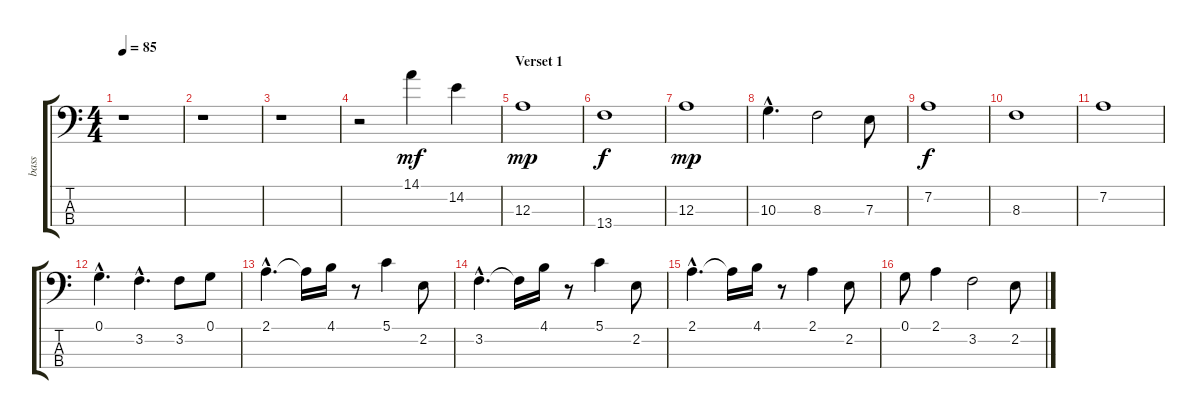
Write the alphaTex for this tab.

\track ("bass" "bass") {instrument electricbassfinger}
\staff {score tabs}
\tuning (G2 D2 A1 E1) {hide}
\ts (4 4)
\tempo 85
\clef f4
\ks c
r.1{dy mf instrument electricbassfinger} |
r.1 |
r.1 |
r.2 14.1.4 14.2.4 |
\section ("" "Verset 1")
12.3.1{dy mp} |
13.4.1{dy f} |
12.3.1{dy mp} |
10.3{hac}.4{d} 8.3.2 7.3.8 |
7.2.1{dy f} |
8.3.1 |
7.2.1 |
0.1{hac}.4{d} 3.2{hac}.4{d} 3.2.8 0.1.8 |
2.1{hac}.4{d} 2.1{t}.16 4.1.16 r.8 5.1.4 2.2.8 |
3.2{hac}.4{d} 3.2{t}.16 4.1.16 r.8 5.1.4 2.2.8 |
2.1{hac}.4{d} 2.1{t}.16 4.1.16 r.8 2.1.4 2.2.8 |
0.1.8 2.1.4 3.2.2 2.2.8
